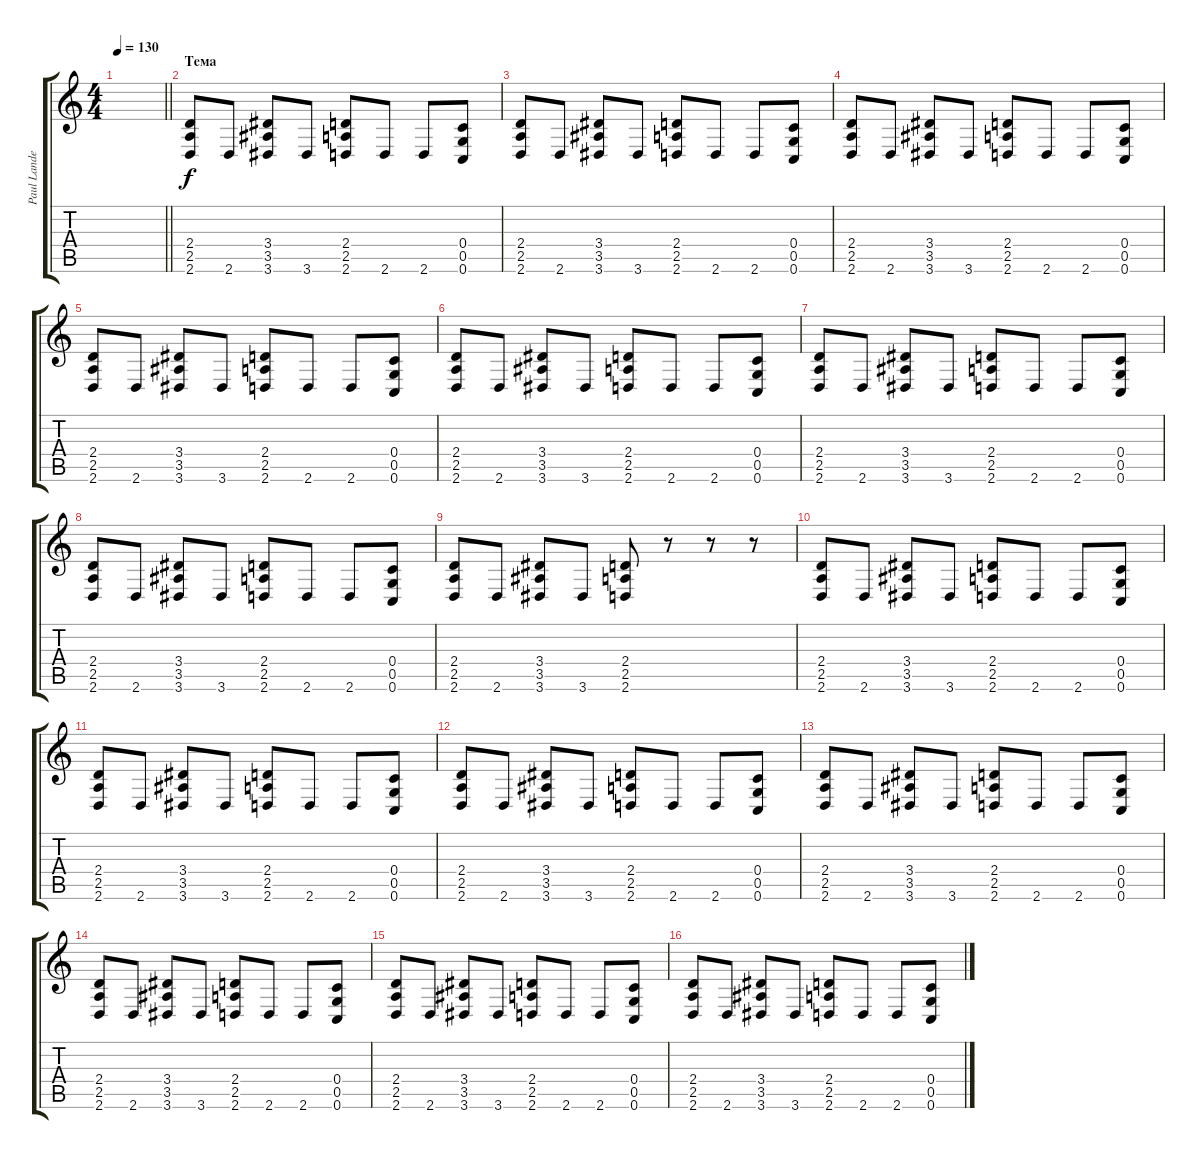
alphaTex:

\track ("Paul Landers" "Paul Lande") {instrument distortionguitar}
\staff {score tabs}
\tuning (E4 C4 G3 C3 G2 C2) {hide}
\ts (4 4)
\tempo 130
\clef g2
\barLineRight lightlight
\ks c
|
\section ("" "Тема")
(2.4 2.5 2.6).8 2.6.8 (3.4 3.5 3.6).8 3.6.8 (2.4 2.5 2.6).8 2.6.8 2.6.8 (0.4 0.5 0.6).8 |
(2.4 2.5 2.6).8 2.6.8 (3.4 3.5 3.6).8 3.6.8 (2.4 2.5 2.6).8 2.6.8 2.6.8 (0.4 0.5 0.6).8 |
(2.4 2.5 2.6).8 2.6.8 (3.4 3.5 3.6).8 3.6.8 (2.4 2.5 2.6).8 2.6.8 2.6.8 (0.4 0.5 0.6).8 |
(2.4 2.5 2.6).8 2.6.8 (3.4 3.5 3.6).8 3.6.8 (2.4 2.5 2.6).8 2.6.8 2.6.8 (0.4 0.5 0.6).8 |
(2.4 2.5 2.6).8 2.6.8 (3.4 3.5 3.6).8 3.6.8 (2.4 2.5 2.6).8 2.6.8 2.6.8 (0.4 0.5 0.6).8 |
(2.4 2.5 2.6).8 2.6.8 (3.4 3.5 3.6).8 3.6.8 (2.4 2.5 2.6).8 2.6.8 2.6.8 (0.4 0.5 0.6).8 |
(2.4 2.5 2.6).8 2.6.8 (3.4 3.5 3.6).8 3.6.8 (2.4 2.5 2.6).8 2.6.8 2.6.8 (0.4 0.5 0.6).8 |
(2.4 2.5 2.6).8 2.6.8 (3.4 3.5 3.6).8 3.6.8 (2.4 2.5 2.6).8 r.8 r.8 r.8 |
(2.4 2.5 2.6).8{balance 8} 2.6.8 (3.4 3.5 3.6).8 3.6.8 (2.4 2.5 2.6).8 2.6.8 2.6.8 (0.4 0.5 0.6).8 |
(2.4 2.5 2.6).8 2.6.8 (3.4 3.5 3.6).8 3.6.8 (2.4 2.5 2.6).8 2.6.8 2.6.8 (0.4 0.5 0.6).8 |
(2.4 2.5 2.6).8{balance 16} 2.6.8 (3.4 3.5 3.6).8 3.6.8 (2.4 2.5 2.6).8 2.6.8 2.6.8 (0.4 0.5 0.6).8 |
(2.4 2.5 2.6).8 2.6.8 (3.4 3.5 3.6).8 3.6.8 (2.4 2.5 2.6).8 2.6.8 2.6.8 (0.4 0.5 0.6).8 |
(2.4 2.5 2.6).8{balance 8} 2.6.8 (3.4 3.5 3.6).8 3.6.8 (2.4 2.5 2.6).8 2.6.8 2.6.8 (0.4 0.5 0.6).8 |
(2.4 2.5 2.6).8 2.6.8 (3.4 3.5 3.6).8 3.6.8 (2.4 2.5 2.6).8 2.6.8 2.6.8 (0.4 0.5 0.6).8 |
(2.4 2.5 2.6).8{balance 16} 2.6.8 (3.4 3.5 3.6).8 3.6.8 (2.4 2.5 2.6).8 2.6.8 2.6.8 (0.4 0.5 0.6).8
